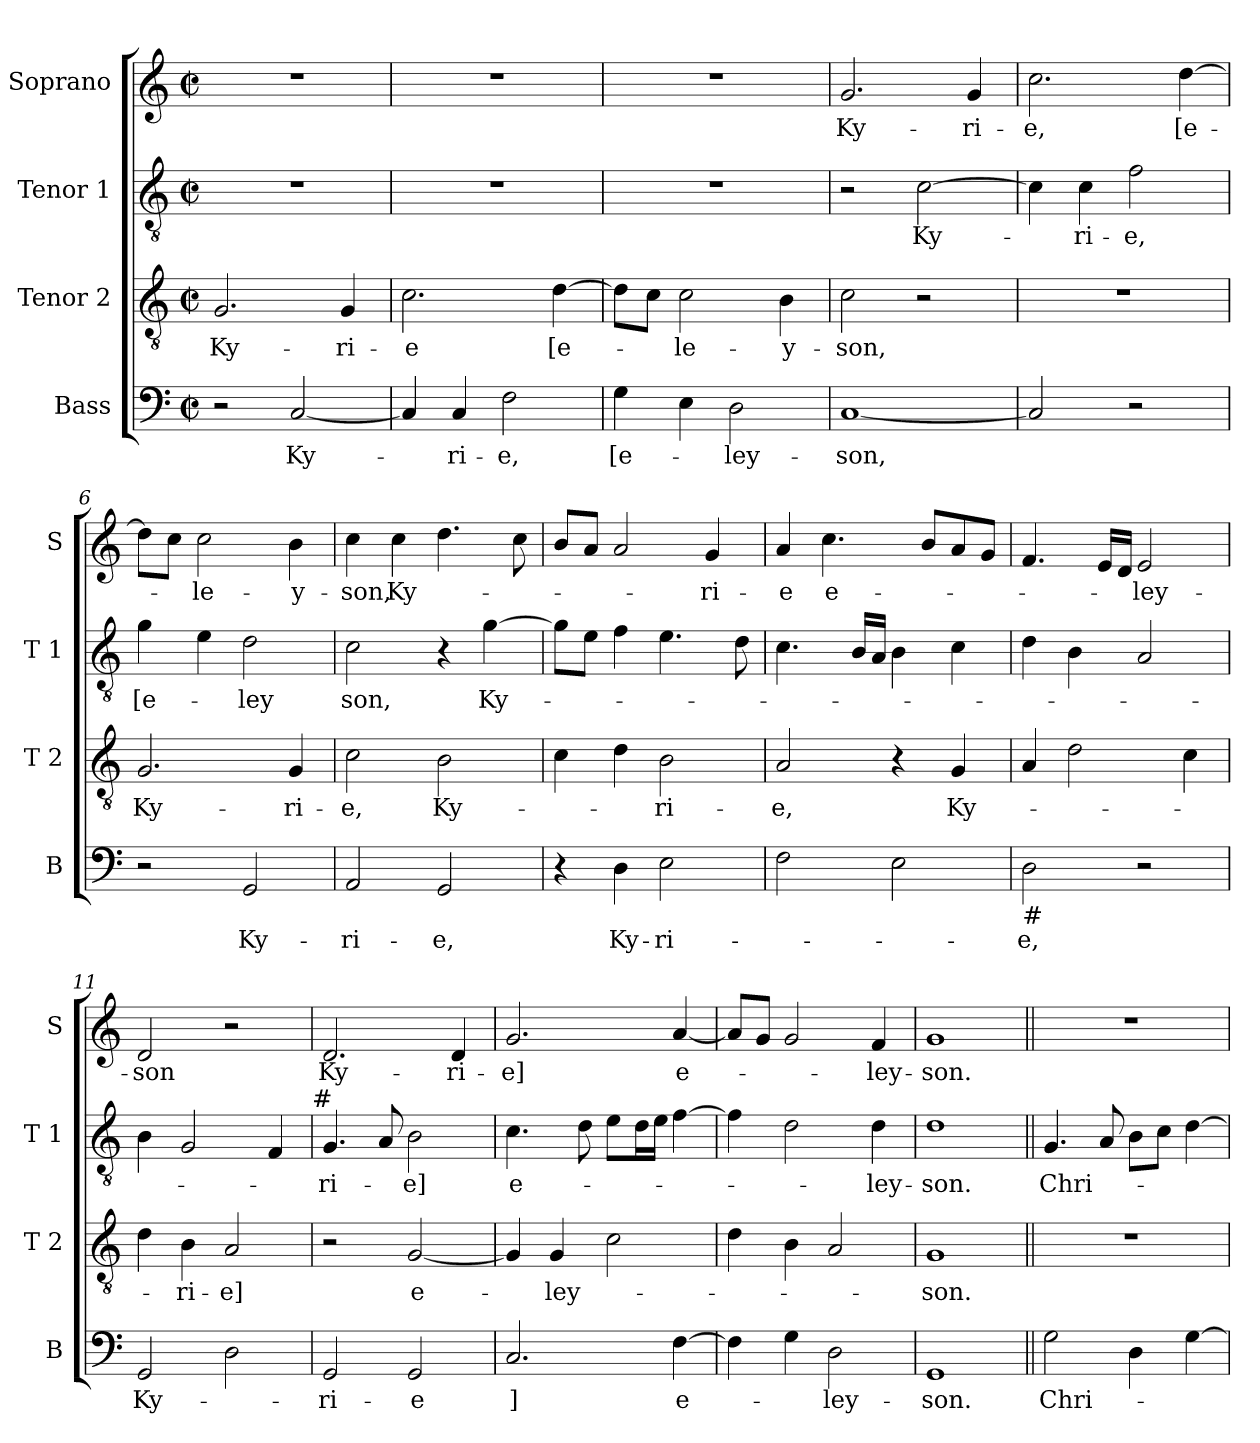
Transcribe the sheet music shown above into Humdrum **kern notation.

**kern	**text	**kern	**text	**kern	**text	**kern	**text
*part4	*part4	*part3	*part3	*part2	*part2	*part1	*part1
*staff4	*staff4	*staff3	*staff3	*staff2	*staff2	*staff1	*staff1
*I"Bass	*	*I"Tenor 2	*	*I"Tenor 1	*	*I"Soprano	*
*I'B	*	*I'T 2	*	*I'T 1	*	*I'S	*
*clefF4	*	*clefGv2	*	*clefGv2	*	*clefG2	*
*k[]	*	*k[]	*	*k[]	*	*k[]	*
*C:	*	*C:	*	*C:	*	*C:	*
*M2/2	*	*M2/2	*	*M2/2	*	*M2/2	*
*met(c|)	*	*met(c|)	*	*met(c|)	*	*met(c|)	*
=1	=1	=1	=1	=1	=1	=1	=1
2r	.	2.G/	Ky-	1r	.	1r	.
[2C/	Ky-	.	.	.	.	.	.
.	.	4G/	-ri-	.	.	.	.
=2	=2	=2	=2	=2	=2	=2	=2
4C/]	.	2.c\	-e	1r	.	1r	.
4C/	-ri-	.	.	.	.	.	.
2F\	-e,	.	.	.	.	.	.
.	.	[4d\	[e-	.	.	.	.
=3	=3	=3	=3	=3	=3	=3	=3
4G\	[e-	8d\L]	.	1r	.	1r	.
.	.	8c\J	.	.	.	.	.
4E\	.	2c\	-le-	.	.	.	.
2D\	-ley-	.	.	.	.	.	.
.	.	4B\	-y-	.	.	.	.
=4	=4	=4	=4	=4	=4	=4	=4
[1C	-son,	2c\	-son,	2r	.	2.g/	Ky-
.	.	2r	.	[2c\	Ky-	.	.
.	.	.	.	.	.	4g/	-ri-
=5	=5	=5	=5	=5	=5	=5	=5
2C/]	.	1r	.	4c\]	.	2.cc\	-e,
.	.	.	.	4c\	-ri-	.	.
2r	.	.	.	2f\	-e,	.	.
.	.	.	.	.	.	[4dd\	[e-
!!LO:LB:g=z
=6	=6	=6	=6	=6	=6	=6	=6
2r	.	2.G/	Ky-	4g\	[e-	8dd\L]	.
.	.	.	.	.	.	8cc\J	.
.	.	.	.	4e\	.	2cc\	-le-
2GG/	Ky-	.	.	2d\	-ley	.	.
.	.	4G/	-ri-	.	.	4b\	-y-
=7	=7	=7	=7	=7	=7	=7	=7
2AA/	-ri-	2c\	-e,	2c\	son,	4cc\	-son,
.	.	.	.	.	.	4cc\	Ky-
2GG/	-e,	2B\	Ky-	4r	.	4.dd\	.
.	.	.	.	[4g\	Ky-	.	.
.	.	.	.	.	.	8cc\	.
=8	=8	=8	=8	=8	=8	=8	=8
4r	.	4c\	.	8g\L]	.	8b/L	.
.	.	.	.	8e\J	.	8a/J	.
4D\	Ky-	4d\	.	4f\	.	2a/	.
2E\	-ri-	2B\	-ri-	4.e\	.	.	.
.	.	.	.	.	.	4g/	-ri-
.	.	.	.	8d\	.	.	.
=9	=9	=9	=9	=9	=9	=9	=9
2F\	.	2A/	-e,	4.c\	.	4a/	-e
.	.	.	.	.	.	4.cc\	e-
.	.	.	.	16B/LL	.	.	.
.	.	.	.	16A/JJ	.	.	.
2E\	.	4r	.	4B\	.	.	.
.	.	.	.	.	.	8b/L	.
.	.	4G/	Ky-	4c\	.	8a/	.
.	.	.	.	.	.	8g/J	.
=10	=10	=10	=10	=10	=10	=10	=10
!LO:TX:b:t=#	!	!	!	!	!	!	!
2D\	-e,	4A/	.	4d\	.	4.f/	.
.	.	2d\	.	4B\	.	.	.
.	.	.	.	.	.	16e/LL	.
.	.	.	.	.	.	16d/JJ	.
2r	.	.	.	2A/	.	2e/	-ley-
.	.	4c\	.	.	.	.	.
!!LO:LB:g=z
=11	=11	=11	=11	=11	=11	=11	=11
2GG/	Ky-	4d\	.	4B\	.	2d/	-son
.	.	4B\	-ri-	2G/	.	.	.
2D\	.	2A/	-e]	.	.	2r	.
.	.	.	.	4F/	.	.	.
!	!	!	!	!LO:TX:a:t=#	!	!	!
=12	=12	=12	=12	=12	=12	=12	=12
2GG/	-ri-	2r	.	4.G/	-ri-	2.d/	Ky-
.	.	.	.	8A/	.	.	.
2GG/	-e	[2G/	e-	2B\	-e]	.	.
.	.	.	.	.	.	4d/	-ri-
=13	=13	=13	=13	=13	=13	=13	=13
2.C/	]	4G/]	.	4.c\	e-	2.g/	-e]
.	.	4G/	-ley-	.	.	.	.
.	.	.	.	8d\	.	.	.
.	.	2c\	.	8e\L	.	.	.
.	.	.	.	16d\L	.	.	.
.	.	.	.	16e\JJ	.	.	.
[4F\	e-	.	.	[4f\	.	[4a/	e-
=14	=14	=14	=14	=14	=14	=14	=14
4F\]	.	4d\	.	4f\]	.	8a/L]	.
.	.	.	.	.	.	8g/J	.
4G\	.	4B\	.	2d\	.	2g/	.
2D\	-ley-	2A/	.	.	.	.	.
.	.	.	.	4d\	-ley-	4f/	-ley-
=15	=15	=15	=15	=15	=15	=15	=15
1GG	-son.	1G	-son.	1d	-son.	1g	-son.
!!LO:PB:g=z
=16||	=16||	=16||	=16||	=16||	=16||	=16||	=16||
2G\	Chri-	1r	.	4.G/	Chri-	1r	.
.	.	.	.	8A/	.	.	.
4D\	.	.	.	8B\L	.	.	.
.	.	.	.	8c\J	.	.	.
[4G\	.	.	.	[4d\	.	.	.
=	=	=	=	=	=	=	=
*-	*-	*-	*-	*-	*-	*-	*-
